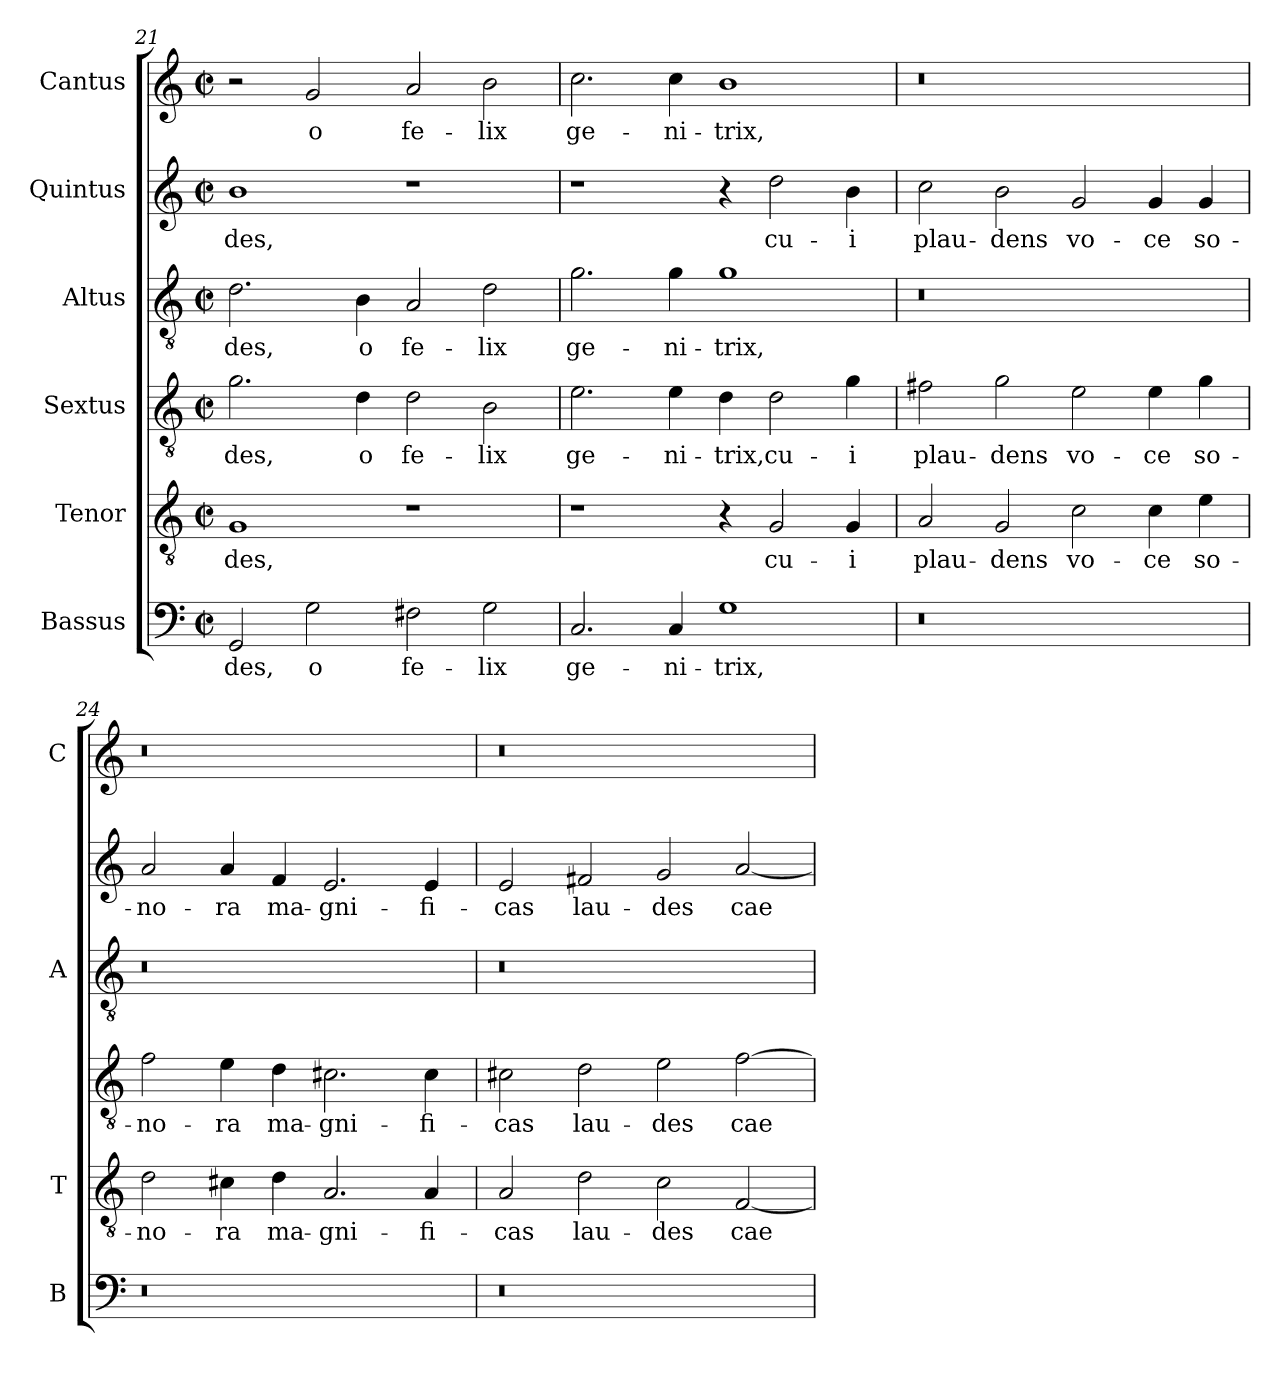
**kern	**text	**kern	**text	**kern	**text	**kern	**text	**kern	**text	**kern	**text
*part6	*part6	*part5	*part5	*part4	*part4	*part3	*part3	*part2	*part2	*part1	*part1
*staff6	*staff6	*staff5	*staff5	*staff4	*staff4	*staff3	*staff3	*staff2	*staff2	*staff1	*staff1
*I"Bassus	*	*I"Tenor	*	*I"Sextus	*	*I"Altus	*	*I"Quintus	*	*I"Cantus	*
*I'B	*	*I'T	*	*	*	*I'A	*	*	*	*I'C	*
*clefF4	*	*clefGv2	*	*clefGv2	*	*clefGv2	*	*clefG2	*	*clefG2	*
*k[]	*	*k[]	*	*k[]	*	*k[]	*	*k[]	*	*k[]	*
*C:	*	*C:	*	*C:	*	*C:	*	*C:	*	*C:	*
*M2/2	*	*M2/2	*	*M2/2	*	*M2/2	*	*M2/2	*	*M2/2	*
*met(c|)	*	*met(c|)	*	*met(c|)	*	*met(c|)	*	*met(c|)	*	*met(c|)	*
=21	=21	=21	=21	=21	=21	=21	=21	=21	=21	=21	=21
2GG/	-des,	1G	-des,	2.g\	-des,	2.d\	-des,	1b	-des,	2r	.
2G\	o	.	.	.	.	.	.	.	.	2g/	o
.	.	.	.	4d\	o	4B\	o	.	.	.	.
2F#X\	fe-	1r	.	2d\	fe-	2A/	fe-	1r	.	2a/	fe-
2G\	-lix	.	.	2B\	-lix	2d\	-lix	.	.	2b\	-lix
!!LO:LB:g=z
=22	=22	=22	=22	=22	=22	=22	=22	=22	=22	=22	=22
2.C/	ge-	1r	.	2.e\	ge-	2.g\	ge-	1r	.	2.cc\	ge-
4C/	-ni-	.	.	4e\	-ni-	4g\	-ni-	.	.	4cc\	-ni-
1G	-trix,	4r	.	4d\	-trix,	1g	-trix,	4r	.	1b	-trix,
.	.	2G/	cu-	2d\	cu-	.	.	2dd\	cu-	.	.
.	.	4G/	-i	4g\	-i	.	.	4b\	-i	.	.
=23	=23	=23	=23	=23	=23	=23	=23	=23	=23	=23	=23
0r	.	2A/	plau-	2f#X\	plau-	0r	.	2cc\	plau-	0r	.
.	.	2G/	-dens	2g\	-dens	.	.	2b\	-dens	.	.
.	.	2c\	vo-	2e\	vo-	.	.	2g/	vo-	.	.
.	.	4c\	-ce	4e\	-ce	.	.	4g/	-ce	.	.
.	.	4e\	so-	4g\	so-	.	.	4g/	so-	.	.
=24	=24	=24	=24	=24	=24	=24	=24	=24	=24	=24	=24
0r	.	2d\	-no-	2f\	-no-	0r	.	2a/	-no-	0r	.
.	.	4c#X\	-ra	4e\	-ra	.	.	4a/	-ra	.	.
.	.	4d\	ma-	4d\	ma-	.	.	4f/	ma-	.	.
.	.	2.A/	-gni-	2.c#X\	-gni-	.	.	2.e/	-gni-	.	.
.	.	4A/	-fi-	4c#\	-fi-	.	.	4e/	-fi-	.	.
=25	=25	=25	=25	=25	=25	=25	=25	=25	=25	=25	=25
0r	.	2A/	-cas	2c#X\	-cas	0r	.	2e/	-cas	0r	.
.	.	2d\	lau-	2d\	lau-	.	.	2f#X/	lau-	.	.
.	.	2c\	-des	2e\	-des	.	.	2g/	-des	.	.
.	.	[2F/	cae-	[2f\	cae-	.	.	[2a/	cae-	.	.
=	=	=	=	=	=	=	=	=	=	=	=
*-	*-	*-	*-	*-	*-	*-	*-	*-	*-	*-	*-
